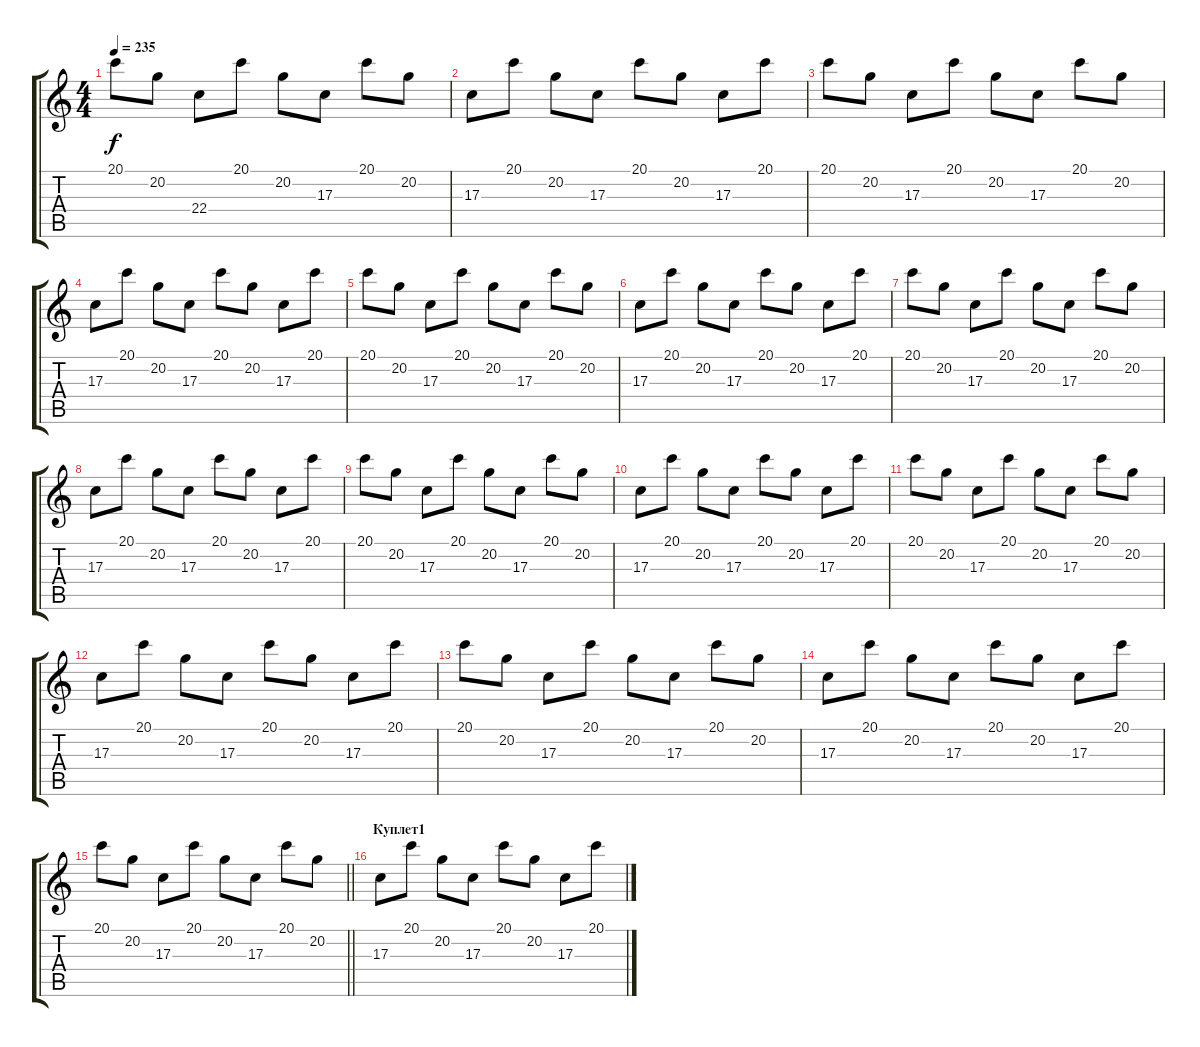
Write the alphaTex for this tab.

\track "" {instrument lead1square}
\staff {score tabs}
\tuning (E4 B3 G3 D3 A2 E2) {hide}
\ts (4 4)
\tempo 235
\clef g2
\ks c
20.1.8{dy f} 20.2.8 22.4.8 20.1.8 20.2.8 17.3.8 20.1.8 20.2.8 |
17.3.8 20.1.8 20.2.8 17.3.8 20.1.8 20.2.8 17.3.8 20.1.8 |
20.1.8 20.2.8 17.3.8 20.1.8 20.2.8 17.3.8 20.1.8 20.2.8 |
17.3.8 20.1.8 20.2.8 17.3.8 20.1.8 20.2.8 17.3.8 20.1.8 |
20.1.8 20.2.8 17.3.8 20.1.8 20.2.8 17.3.8 20.1.8 20.2.8 |
17.3.8 20.1.8 20.2.8 17.3.8 20.1.8 20.2.8 17.3.8 20.1.8 |
20.1.8 20.2.8 17.3.8 20.1.8 20.2.8 17.3.8 20.1.8 20.2.8 |
17.3.8 20.1.8 20.2.8 17.3.8 20.1.8 20.2.8 17.3.8 20.1.8 |
20.1.8 20.2.8 17.3.8 20.1.8 20.2.8 17.3.8 20.1.8 20.2.8 |
17.3.8 20.1.8 20.2.8 17.3.8 20.1.8 20.2.8 17.3.8 20.1.8 |
20.1.8 20.2.8 17.3.8 20.1.8 20.2.8 17.3.8 20.1.8 20.2.8 |
17.3.8 20.1.8 20.2.8 17.3.8 20.1.8 20.2.8 17.3.8 20.1.8 |
20.1.8 20.2.8 17.3.8 20.1.8 20.2.8 17.3.8 20.1.8 20.2.8 |
17.3.8 20.1.8 20.2.8 17.3.8 20.1.8 20.2.8 17.3.8 20.1.8 |
\barLineRight lightlight
20.1.8 20.2.8 17.3.8 20.1.8 20.2.8 17.3.8 20.1.8 20.2.8 |
\section ("" "Куплет1")
17.3.8 20.1.8 20.2.8 17.3.8 20.1.8 20.2.8 17.3.8 20.1.8
